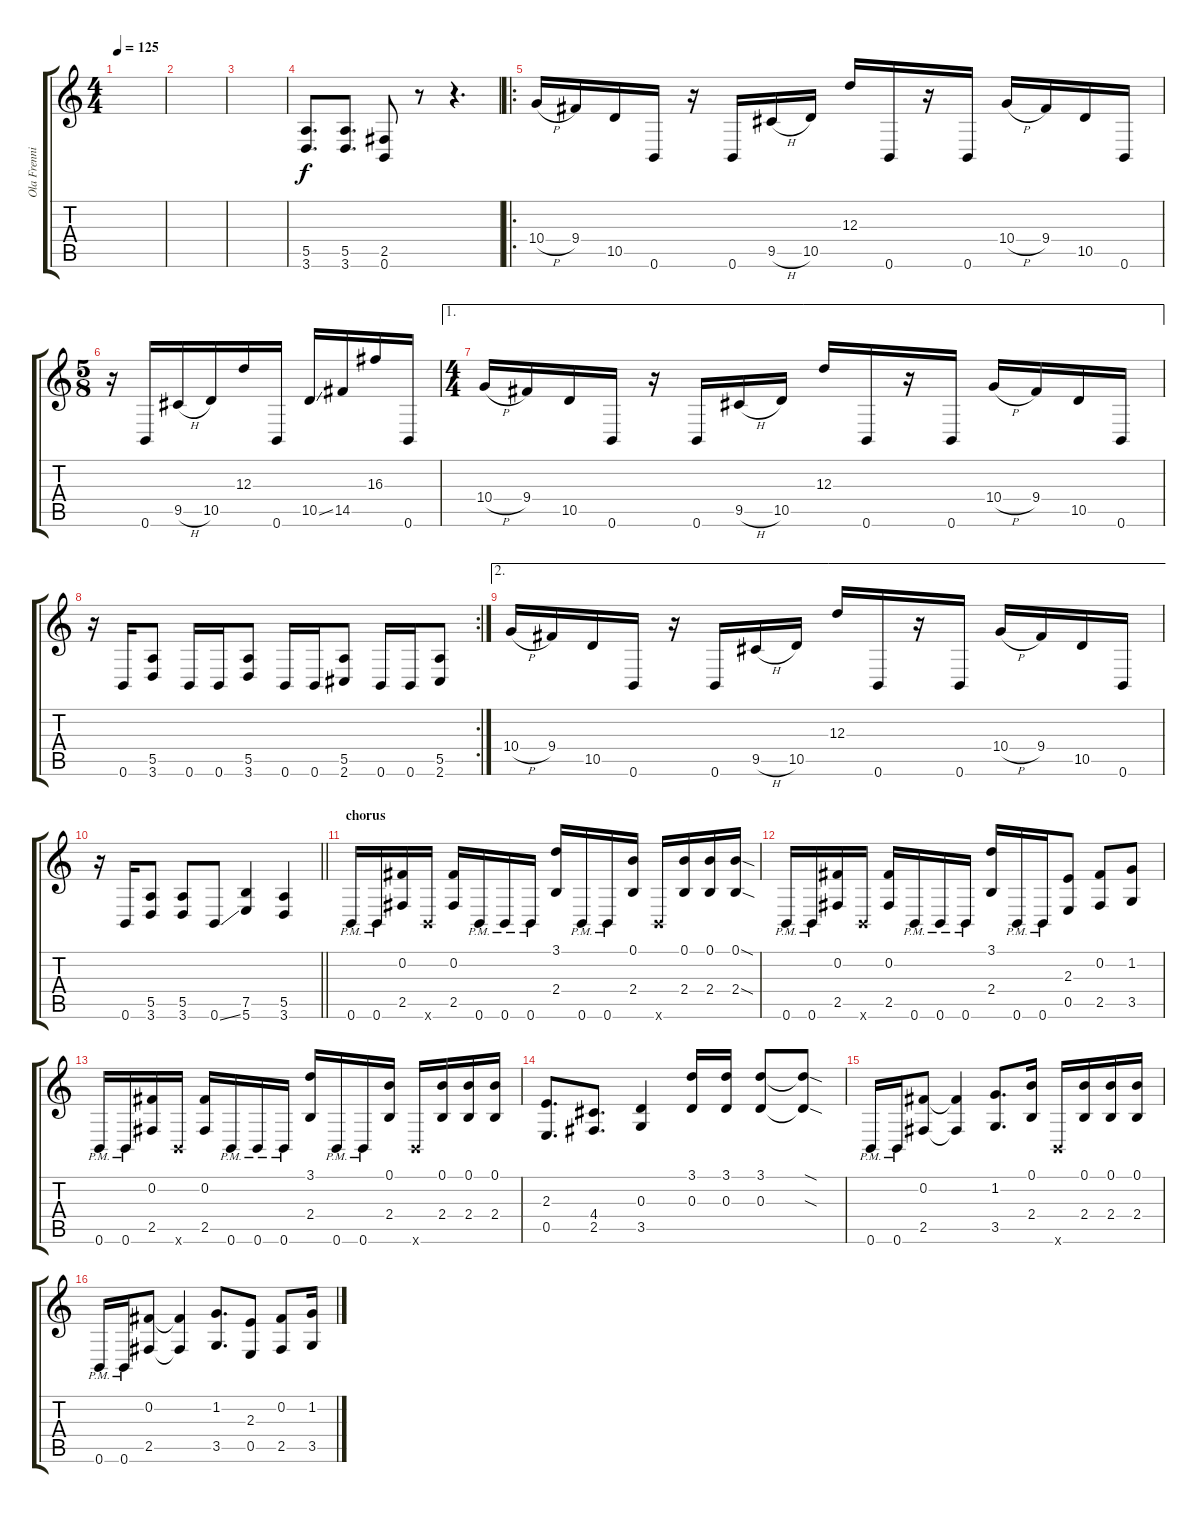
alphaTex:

\track ("Ola Frenning" "Ola Frenni") {instrument distortionguitar}
\staff {score tabs}
\tuning (B3 Gb3 D3 A2 E2 B1) {hide}
\ts (4 4)
\tempo 125
\clef g2
\ks c
|
|
|
(5.5 3.6).8{d} (5.5 3.6).8{d} (2.5 0.6).8 r.8 r.4{d} |
\ro
10.4{h}.16 9.4.16 10.5.16 0.6.16 r.16 0.6.16 9.5{h}.16 10.5.16 12.3.16 0.6.16 r.16 0.6.16 10.4{h}.16 9.4.16 10.5.16 0.6.16 |
\ts (5 8)
r.16 0.6.16 9.5{h}.16 10.5.16 12.3.16 0.6.16 10.5{ss}.16 14.5.16 16.3.16 0.6.16 |
\ae 1
\ts (4 4)
10.4{h}.16 9.4.16 10.5.16 0.6.16 r.16 0.6.16 9.5{h}.16 10.5.16 12.3.16 0.6.16 r.16 0.6.16 10.4{h}.16 9.4.16 10.5.16 0.6.16 |
\rc 2
r.16 0.6.16 (5.5 3.6).8 0.6.16 0.6.16 (5.5 3.6).8 0.6.16 0.6.16 (5.5 2.6).8 0.6.16 0.6.16 (5.5 2.6).8 |
\ae 2
10.4{h}.16 9.4.16 10.5.16 0.6.16 r.16 0.6.16 9.5{h}.16 10.5.16 12.3.16 0.6.16 r.16 0.6.16 10.4{h}.16 9.4.16 10.5.16 0.6.16 |
\barLineRight lightlight
r.16 0.6.16 (5.5 3.6).8 (5.5 3.6).8 0.6{ss}.8 (7.5 5.6).4 (5.5 3.6).4 |
\section ("" "chorus")
0.6{pm}.16 0.6{pm}.16 (0.2 2.5).16 0.6{x}.16 (0.2 2.5).16 0.6{pm}.16 0.6{pm}.16 0.6{pm}.16 (3.1 2.4).16 0.6{pm}.16 0.6{pm}.16 (0.1 2.4).16 0.6{x}.16 (0.1 2.4).16 (0.1 2.4).16 (0.1{sod} 2.4{sod}).16 |
0.6{pm}.16 0.6{pm}.16 (0.2 2.5).16 0.6{x}.16 (0.2 2.5).16 0.6{pm}.16 0.6{pm}.16 0.6{pm}.16 (3.1 2.4).16 0.6{pm}.16 0.6{pm}.16 (2.3 0.5).8 (0.2 2.5).8 (1.2 3.5).8 |
0.6{pm}.16 0.6{pm}.16 (0.2 2.5).16 0.6{x}.16 (0.2 2.5).16 0.6{pm}.16 0.6{pm}.16 0.6{pm}.16 (3.1 2.4).16 0.6{pm}.16 0.6{pm}.16 (0.1 2.4).16 0.6{x}.16 (0.1 2.4).16 (0.1 2.4).16 (0.1 2.4).16 |
(2.3 0.5).8{d} (4.4 2.5).8{d} (0.3 3.5).4 (3.1 0.3).16 (3.1 0.3).16 (3.1 0.3).8 (3.1{sod t} 0.3{sod t}).8 |
0.6{pm}.16 0.6{pm}.16 (0.2 2.5).8 (0.2{t} 2.5{t}).4 (1.2 3.5).8{d} (0.1 2.4).16 0.6{x}.16 (0.1 2.4).16 (0.1 2.4).16 (0.1 2.4).16 |
0.6{pm}.16 0.6{pm}.16 (0.2 2.5).8 (0.2{t} 2.5{t}).4 (1.2 3.5).8{d} (2.3 0.5).8 (0.2 2.5).8 (1.2 3.5).16
